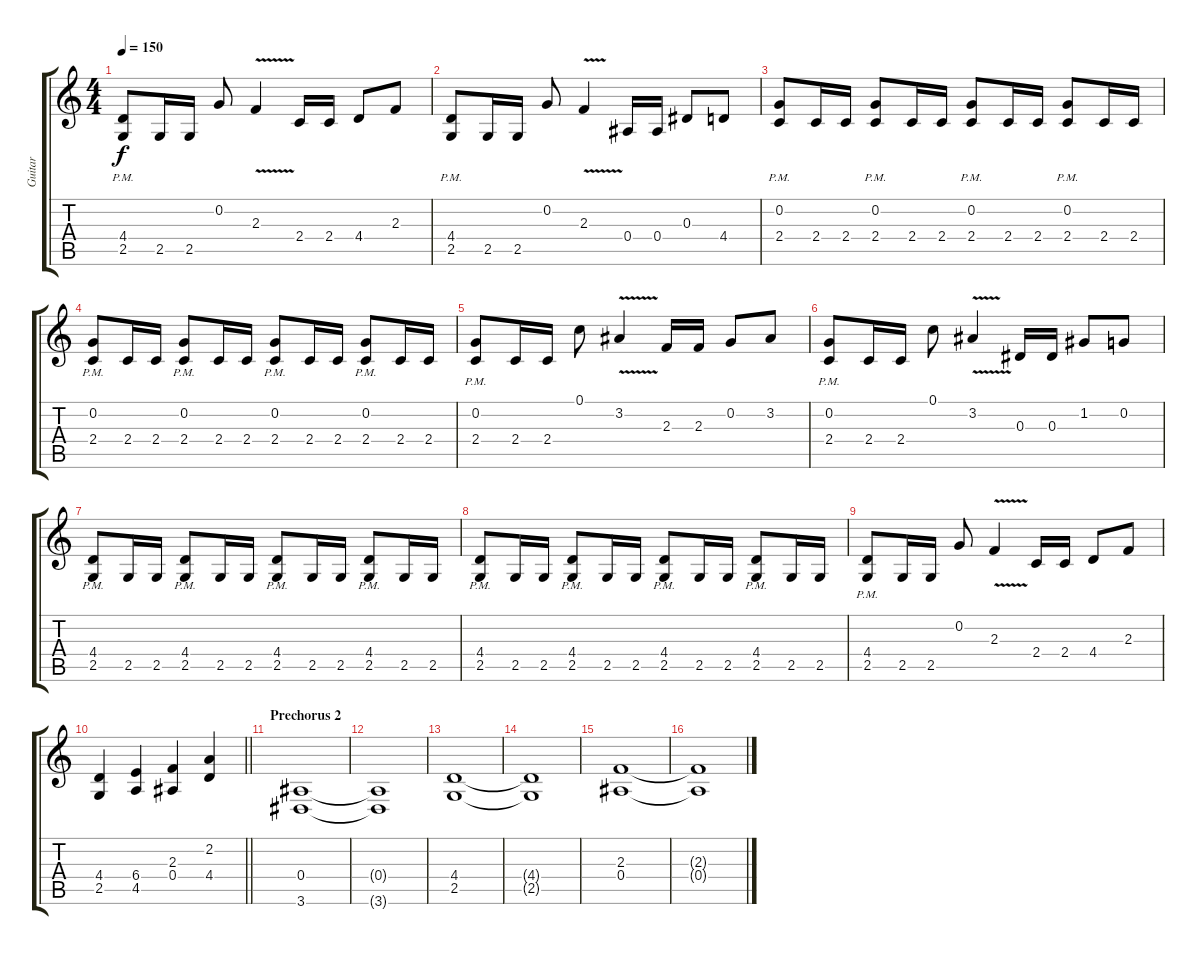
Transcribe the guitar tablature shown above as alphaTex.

\track ("Guitar" "Guitar") {instrument distortionguitar}
\staff {score tabs}
\tuning (C4 G3 Eb3 Bb2 F2 C2) {hide}
\ts (4 4)
\tempo 150
\clef g2
\ks c
(4.4{pm} 2.5{pm}).8{dy f} 2.5.16 2.5.16 0.2.8 2.3{v}.4 2.4.16 2.4.16 4.4.8 2.3.8 |
(4.4{pm} 2.5{pm}).8 2.5.16 2.5.16 0.2.8 2.3{v}.4 0.4.16 0.4.16 0.3.8 4.4.8 |
(0.2 2.4{pm}).8 2.4.16 2.4.16 (0.2 2.4{pm}).8 2.4.16 2.4.16 (0.2 2.4{pm}).8 2.4.16 2.4.16 (0.2 2.4{pm}).8 2.4.16 2.4.16 |
(0.2 2.4{pm}).8 2.4.16 2.4.16 (0.2 2.4{pm}).8 2.4.16 2.4.16 (0.2 2.4{pm}).8 2.4.16 2.4.16 (0.2 2.4{pm}).8 2.4.16 2.4.16 |
(0.2{pm} 2.4{pm}).8 2.4.16 2.4.16 0.1.8 3.2{v}.4 2.3.16 2.3.16 0.2.8 3.2.8 |
(0.2{pm} 2.4{pm}).8 2.4.16 2.4.16 0.1.8 3.2{v}.4 0.3.16 0.3.16 1.2.8 0.2.8 |
(4.4{pm} 2.5{pm}).8 2.5.16 2.5.16 (4.4{pm} 2.5{pm}).8 2.5.16 2.5.16 (4.4{pm} 2.5{pm}).8 2.5.16 2.5.16 (4.4{pm} 2.5{pm}).8 2.5.16 2.5.16 |
(4.4{pm} 2.5{pm}).8 2.5.16 2.5.16 (4.4{pm} 2.5{pm}).8 2.5.16 2.5.16 (4.4{pm} 2.5{pm}).8 2.5.16 2.5.16 (4.4{pm} 2.5{pm}).8 2.5.16 2.5.16 |
(4.4{pm} 2.5{pm}).8 2.5.16 2.5.16 0.2.8 2.3{v}.4 2.4.16 2.4.16 4.4.8 2.3.8 |
\barLineRight lightlight
(4.4 2.5).4 (6.4 4.5).4 (2.3 0.4).4 (2.2 4.4).4 |
\section ("" "Prechorus 2")
(0.4 3.6).1 |
(0.4{t} 3.6{t}).1 |
(4.4 2.5).1 |
(4.4{t} 2.5{t}).1 |
(2.3 0.4).1 |
(2.3{t} 0.4{t}).1
